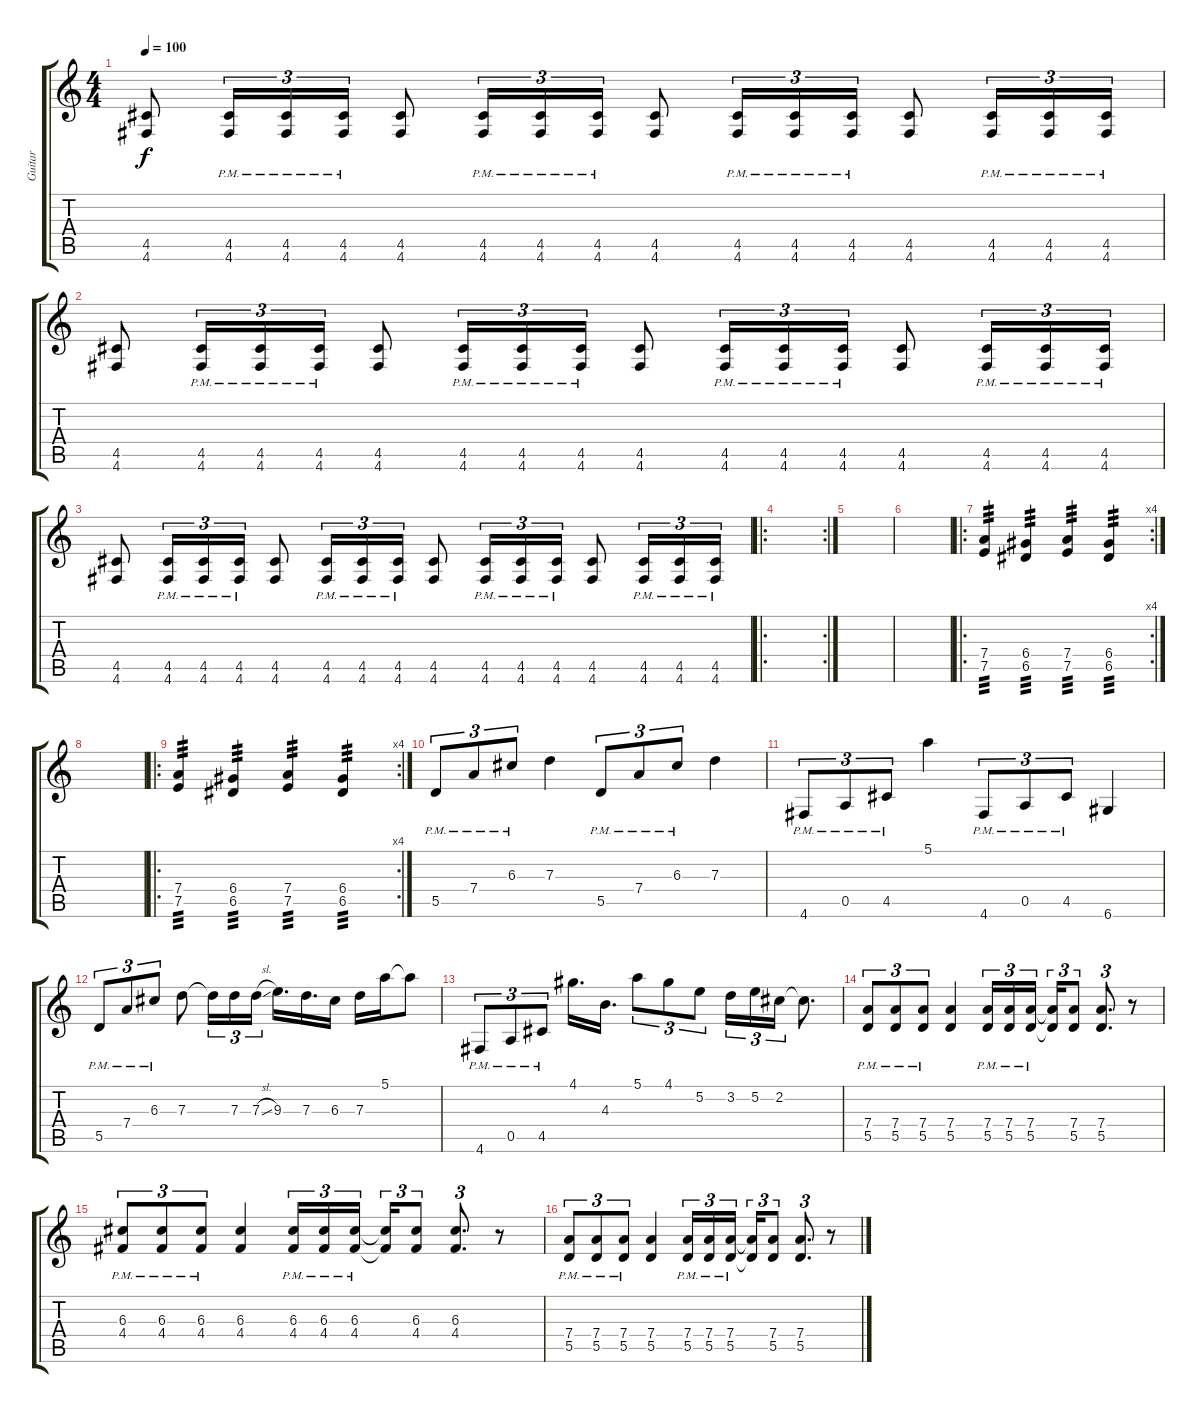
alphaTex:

\track ("Guitar" "Guitar") {instrument distortionguitar}
\staff {score tabs}
\tuning (E4 B3 G3 D3 A2 D2) {hide}
\ts (4 4)
\tempo 100
\clef g2
\ks c
(4.5 4.6).8{dy f} (4.5{pm} 4.6{pm}).16{tu (3 2)} (4.5{pm} 4.6{pm}).16{tu (3 2)} (4.5{pm} 4.6{pm}).16{tu (3 2)} (4.5 4.6).8 (4.5{pm} 4.6{pm}).16{tu (3 2)} (4.5{pm} 4.6{pm}).16{tu (3 2)} (4.5{pm} 4.6{pm}).16{tu (3 2)} (4.5 4.6).8 (4.5{pm} 4.6{pm}).16{tu (3 2)} (4.5{pm} 4.6{pm}).16{tu (3 2)} (4.5{pm} 4.6{pm}).16{tu (3 2)} (4.5 4.6).8 (4.5{pm} 4.6{pm}).16{tu (3 2)} (4.5{pm} 4.6{pm}).16{tu (3 2)} (4.5{pm} 4.6{pm}).16{tu (3 2)} |
(4.5 4.6).8 (4.5{pm} 4.6{pm}).16{tu (3 2)} (4.5{pm} 4.6{pm}).16{tu (3 2)} (4.5{pm} 4.6{pm}).16{tu (3 2)} (4.5 4.6).8 (4.5{pm} 4.6{pm}).16{tu (3 2)} (4.5{pm} 4.6{pm}).16{tu (3 2)} (4.5{pm} 4.6{pm}).16{tu (3 2)} (4.5 4.6).8 (4.5{pm} 4.6{pm}).16{tu (3 2)} (4.5{pm} 4.6{pm}).16{tu (3 2)} (4.5{pm} 4.6{pm}).16{tu (3 2)} (4.5 4.6).8 (4.5{pm} 4.6{pm}).16{tu (3 2)} (4.5{pm} 4.6{pm}).16{tu (3 2)} (4.5{pm} 4.6{pm}).16{tu (3 2)} |
(4.5 4.6).8 (4.5{pm} 4.6{pm}).16{tu (3 2)} (4.5{pm} 4.6{pm}).16{tu (3 2)} (4.5{pm} 4.6{pm}).16{tu (3 2)} (4.5 4.6).8 (4.5{pm} 4.6{pm}).16{tu (3 2)} (4.5{pm} 4.6{pm}).16{tu (3 2)} (4.5{pm} 4.6{pm}).16{tu (3 2)} (4.5 4.6).8 (4.5{pm} 4.6{pm}).16{tu (3 2)} (4.5{pm} 4.6{pm}).16{tu (3 2)} (4.5{pm} 4.6{pm}).16{tu (3 2)} (4.5 4.6).8 (4.5{pm} 4.6{pm}).16{tu (3 2)} (4.5{pm} 4.6{pm}).16{tu (3 2)} (4.5{pm} 4.6{pm}).16{tu (3 2)} |
\ro
\rc 2
|
|
|
\ro
\rc 4
(7.4 7.5).4{tp 3} (6.4 6.5).4{tp 3} (7.4 7.5).4{tp 3} (6.4 6.5).4{tp 3} |
|
\ro
\rc 4
(7.4 7.5).4{tp 3} (6.4 6.5).4{tp 3} (7.4 7.5).4{tp 3} (6.4 6.5).4{tp 3} |
5.5{pm}.8{tu (3 2)} 7.4{pm}.8{tu (3 2)} 6.3{pm}.8{tu (3 2)} 7.3.4 5.5{pm}.8{tu (3 2)} 7.4{pm}.8{tu (3 2)} 6.3{pm}.8{tu (3 2)} 7.3.4 |
4.6{pm}.8{tu (3 2)} 0.5{pm}.8{tu (3 2)} 4.5{pm}.8{tu (3 2)} 5.1.4 4.6{pm}.8{tu (3 2)} 0.5{pm}.8{tu (3 2)} 4.5{pm}.8{tu (3 2)} 6.6.4 |
5.5{pm}.8{tu (3 2)} 7.4{pm}.8{tu (3 2)} 6.3{pm}.8{tu (3 2)} 7.3.8 7.3{t}.16{tu (3 2)} 7.3.16{tu (3 2)} 7.3{sl}.16{tu (3 2)} 9.3.16{d} 7.3.16{d} 6.3.16 7.3.16 5.1.16 5.1{t}.8 |
4.6{pm}.8{tu (3 2)} 0.5{pm}.8{tu (3 2)} 4.5{pm}.8{tu (3 2)} 4.1.16{d} 4.3.16{d} 5.1.8{tu (3 2)} 4.1.8{tu (3 2)} 5.2.8{tu (3 2)} 3.2.16{tu (3 2)} 5.2.16{tu (3 2)} 2.2.16{tu (3 2)} 2.2{t}.8{d} |
(7.4{pm} 5.5{pm}).8{tu (3 2)} (7.4{pm} 5.5{pm}).8{tu (3 2)} (7.4{pm} 5.5{pm}).8{tu (3 2)} (7.4 5.5).4 (7.4{pm} 5.5{pm}).16{tu (3 2)} (7.4{pm} 5.5{pm}).16{tu (3 2)} (7.4{pm} 5.5{pm}).16{tu (3 2) beam splitsecondary} (7.4{t} 5.5{t}).16{tu (3 2)} (7.4 5.5).8{tu (3 2)} (7.4 5.5).8{d tu (3 2)} r.8 |
(6.3{pm} 4.4{pm}).8{tu (3 2)} (6.3{pm} 4.4{pm}).8{tu (3 2)} (6.3{pm} 4.4{pm}).8{tu (3 2)} (6.3 4.4).4 (6.3{pm} 4.4{pm}).16{tu (3 2)} (6.3{pm} 4.4{pm}).16{tu (3 2)} (6.3{pm} 4.4{pm}).16{tu (3 2) beam splitsecondary} (6.3{t} 4.4{t}).16{tu (3 2)} (6.3 4.4).8{tu (3 2)} (6.3 4.4).8{d tu (3 2)} r.8 |
(7.4{pm} 5.5{pm}).8{tu (3 2)} (7.4{pm} 5.5{pm}).8{tu (3 2)} (7.4{pm} 5.5{pm}).8{tu (3 2)} (7.4 5.5).4 (7.4{pm} 5.5{pm}).16{tu (3 2)} (7.4{pm} 5.5{pm}).16{tu (3 2)} (7.4{pm} 5.5{pm}).16{tu (3 2) beam splitsecondary} (7.4{t} 5.5{t}).16{tu (3 2)} (7.4 5.5).8{tu (3 2)} (7.4 5.5).8{d tu (3 2)} r.8
